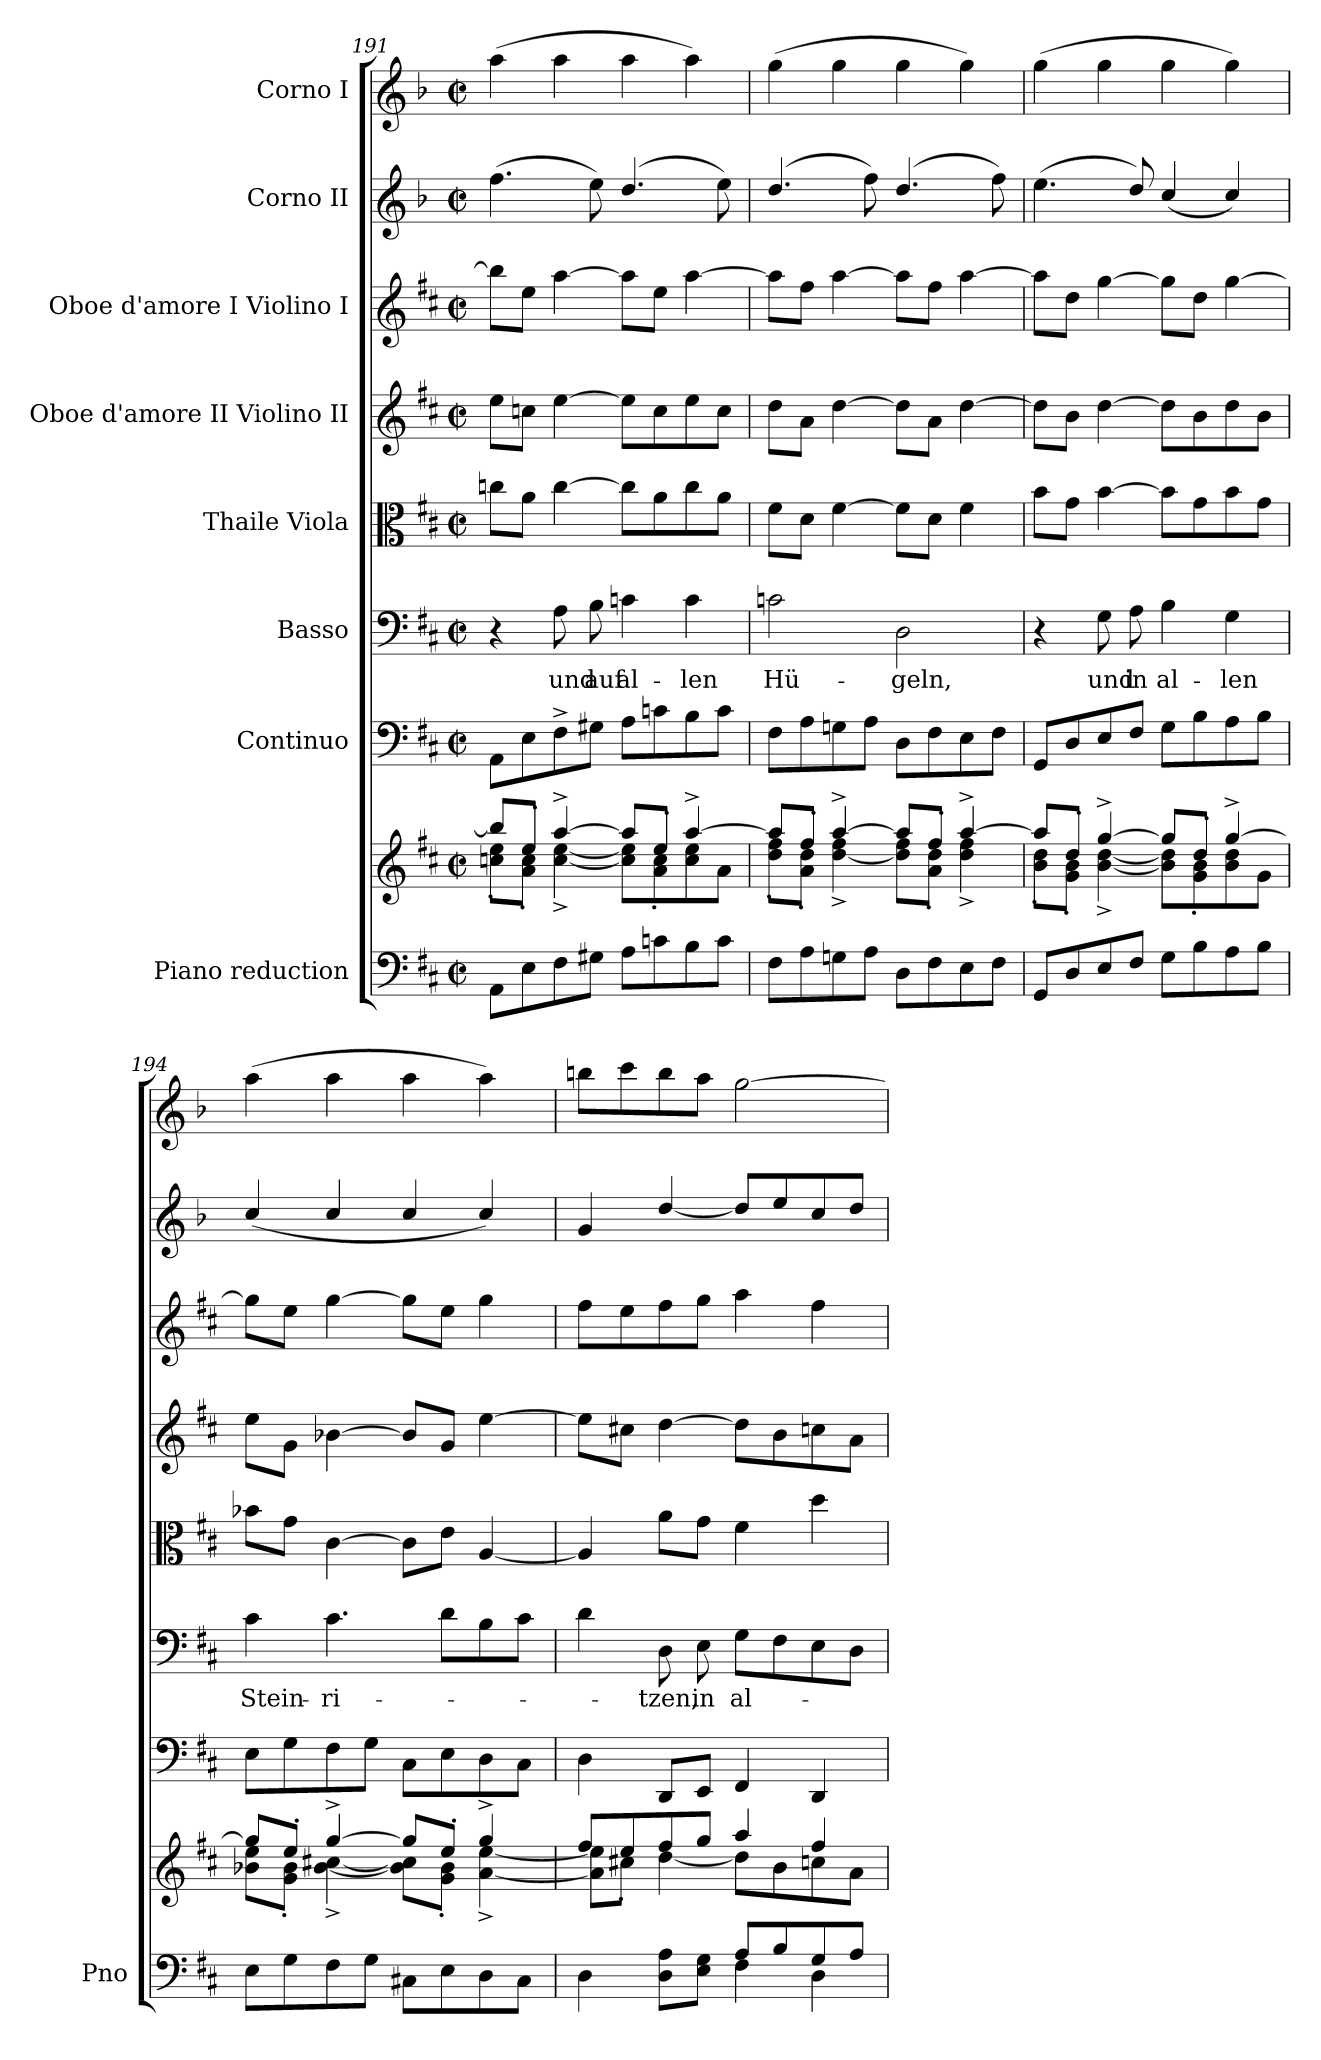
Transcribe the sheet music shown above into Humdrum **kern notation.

**kern	**kern	**kern	**kern	**text	**kern	**kern	**kern	**kern	**kern
*part8	*part8	*part7	*part6	*part6	*part5	*part4	*part3	*part2	*part1
*staff9	*staff8	*staff7	*staff6	*staff6	*staff5	*staff4	*staff3	*staff2	*staff1
*I"Piano reduction	*	*I"Continuo	*I"Basso	*	*I"Thaile Viola	*I"Oboe d'amore II Violino II	*I"Oboe d'amore I Violino I	*I"Corno II	*I"Corno I
*I'Pno	*	*	*	*	*	*	*	*	*
*clefF4	*clefG2	*clefF4	*clefF4	*	*clefC3	*clefG2	*clefG2	*clefG2	*clefG2
*	*	*	*	*	*	*	*	*ITrd3c5	*ITrd3c5
*k[f#c#]	*k[f#c#]	*k[f#c#]	*k[f#c#]	*	*k[f#c#]	*k[f#c#]	*k[f#c#]	*k[]	*k[]
*M2/2	*M2/2	*M2/2	*M2/2	*	*M2/2	*M2/2	*M2/2	*M2/2	*M2/2
*met(c|)	*met(c|)	*met(c|)	*met(c|)	*	*met(c|)	*met(c|)	*met(c|)	*met(c|)	*met(c|)
=191	=191	=191	=191	=191	=191	=191	=191	=191	=191
*	*^	*	*	*	*	*	*	*	*
8AA\L	8bb/L]	8ccn\' 8ee\'L	8AA\L	4r	.	8ccn\L	8ee\L	8bb\L]	(4.cc\	(4ee\
8E\	8ee'/J	8a\' 8cc\'J	8E\	.	.	8a\J	8ccn\J	8ee\J	.	.
!	!	!	!	!	!LO:LY:b	!	!	!	!	!
8F#\	[4aa^/	[4cc\^ [4ee\^	8F#^\	8A\	und	[4cc\	[4ee\	[4aa\	.	4ee\
!	!	!	!	!	!LO:LY:b	!	!	!	!	!
8G#X\J	.	.	8G#X\J	8B\	auf	.	.	.	8b\)	.
!	!	!	!	!	!LO:LY:b	!	!	!	!	!
8A\L	8aa/L]	8cc\] 8ee\]L	8A\L	4cn\	al-	8cc\L]	8ee\L]	8aa\L]	(4.a/	4ee\
8cn\	8ee'/J	8a\' 8cc\'	8cn\	.	.	8a\	8cc\	8ee\J	.	.
!	!	!	!	!	!LO:LY:b	!	!	!	!	!
8B\	[4aa^/	8cc\ 8ee\	8B\	4c\	-len	8cc\	8ee\	[4aa\	.	4ee\)
8c\J	.	8a\J	8c\J	.	.	8a\J	8cc\J	.	8b\)	.
=192	=192	=192	=192	=192	=192	=192	=192	=192	=192	=192
!	!	!	!	!	!LO:LY:b	!	!	!	!	!
8F#\L	8aa/L]	8dd\' 8ff#\'L	8F#\L	2cn\	Hü-	8f#\L	8dd\L	8aa\L]	(4.a/	(4dd\
8A\	8ff#'/J	8a\' 8dd\'J	8A\	.	.	8d\J	8a\J	8ff#\J	.	.
8Gn\	[4aa^/	[4dd\^ 4ff#\^	8Gn\	.	.	[4f#\	[4dd\	[4aa\	.	4dd\
8A\J	.	.	8A\J	.	.	.	.	.	8cc\)	.
!	!	!	!	!	!LO:LY:b	!	!	!	!	!
8D\L	8aa/L]	8dd\] 8ff#\L	8D\L	2D\	-geln,	8f#\L]	8dd\L]	8aa\L]	(4.a/	4dd\
8F#\	8ff#'/J	8a\' 8dd\'J	8F#\	.	.	8d\J	8a\J	8ff#\J	.	.
8E\	[4aa^/	4dd\^ 4ff#\^	8E\	.	.	4f#\	[4dd\	[4aa\	.	4dd\)
8F#\J	.	.	8F#\J	.	.	.	.	.	8cc\)	.
=193	=193	=193	=193	=193	=193	=193	=193	=193	=193	=193
8GG/L	8aa/L]	8b\' 8dd\'L	8GG/L	4r	.	8b\L	8dd\L]	8aa\L]	(4.b\	(4dd\
8D/	8dd'/J	8g\' 8b\'J	8D/	.	.	8g\J	8b\J	8dd\J	.	.
!	!	!	!	!	!LO:LY:b	!	!	!	!	!
8E/	[4gg^/	[4b\^ [4dd\^	8E/	8G\	und	[4b\	[4dd\	[4gg\	.	4dd\
!	!	!	!	!	!LO:LY:b	!	!	!	!	!
8F#/J	.	.	8F#/J	8A\	in	.	.	.	8a/)	.
!	!	!	!	!	!LO:LY:b	!	!	!	!	!
8G\L	8gg/L]	8b\] 8dd\]L	8G\L	4B\	al-	8b\L]	8dd\L]	8gg\L]	(4g/	4dd\
8B\	8dd'/J	8g\' 8b\'	8B\	.	.	8g\	8b\	8dd\J	.	.
!	!	!	!	!	!LO:LY:b	!	!	!	!	!
8A\	[4gg^/	8b\ 8dd\	8A\	4G\	-len	8b\	8dd\	[4gg\	4g/)	4dd\)
8B\J	.	8g\J	8B\J	.	.	8g\J	8b\J	.	.	.
=194	=194	=194	=194	=194	=194	=194	=194	=194	=194	=194
!	!	!	!	!	!LO:LY:b	!	!	!	!	!
8E\L	8gg/L]	8b-X\ 8ee\L	8E\L	4c#\	Stein-	8b-X\L	8ee\L	8gg\L]	(4g/	(4ee\
8G\	8ee'/J	8g\' 8b-\'J	8G\	.	.	8g\J	8g\J	8ee\J	.	.
!	!	!	!	!	!LO:LY:b	!	!	!	!	!
8F#\	[4gg^/	[4b-\^ [4cc#X\^	8F#\	4.c#\	-ri-	[4c#\	[4b-X\	[4gg\	4g/	4ee\
8G\J	.	.	8G\J	.	.	.	.	.	.	.
8C#X\L	8gg/L]	8b-\] 8cc#\]L	8C#\L	.	.	8c#\L]	8b-/L]	8gg\L]	4g/	4ee\
8E\	8ee'/J	8g\' 8b-\'J	8E\	8d\L	.	8e\J	8g/J	8ee\J	.	.
8D\	4gg^/	[4a\^ [4ee\^	8D\	8B\	.	[4A/	[4ee\	4gg\	4g/)	4ee\)
8C#\J	.	.	8C#\J	8c#\J	.	.	.	.	.	.
!!LO:PB:g=z
=195	=195	=195	=195	=195	=195	=195	=195	=195	=195	=195
*^	*	*	*	*	*	*	*	*	*	*
2ryy	4D\	8ff#/L	8a\] 8ee\]L	4D\	4d\	.	4A/]	8ee\L]	8ff#\L	4d/	8ff#X\L
.	.	8ee/	8cc#X'\J	.	.	.	.	8cc#X\J	8ee\	.	8gg\
!	!	!	!	!	!	!LO:LY:b	!	!	!	!	!
.	8D\ 8A\L	8ff#/	[4dd\	8DD/L	8D\	-tzen,	8a\L	[4dd\	8ff#\	[4a/	8ff#\
!	!	!	!	!	!	!LO:LY:b	!	!	!	!	!
.	8E\ 8G\J	8gg/J	.	8EE/J	8E\	in	8g\J	.	8gg\J	.	8ee\J
!	!	!	!	!	!	!LO:LY:b	!	!	!	!	!
8A/L	4F#\	4aa/	8dd\L]	4FF#/	8G\L	al-	4f#\	8dd\L]	4aa\	8a/L]	[2dd\
8B/	.	.	8b\	.	8F#\	.	.	8b\	.	8b/	.
8G/	4D\	4ff#/	8ccn\	4DD/	8E\	.	4dd\	8ccn\	4ff#\	8g/	.
8A/J	.	.	8a\J	.	8D\J	.	.	8a\J	.	8a/J	.
*v	*v	*	*	*	*	*	*	*	*	*	*
*	*v	*v	*	*	*	*	*	*	*	*
=	=	=	=	=	=	=	=	=	=
*-	*-	*-	*-	*-	*-	*-	*-	*-	*-
